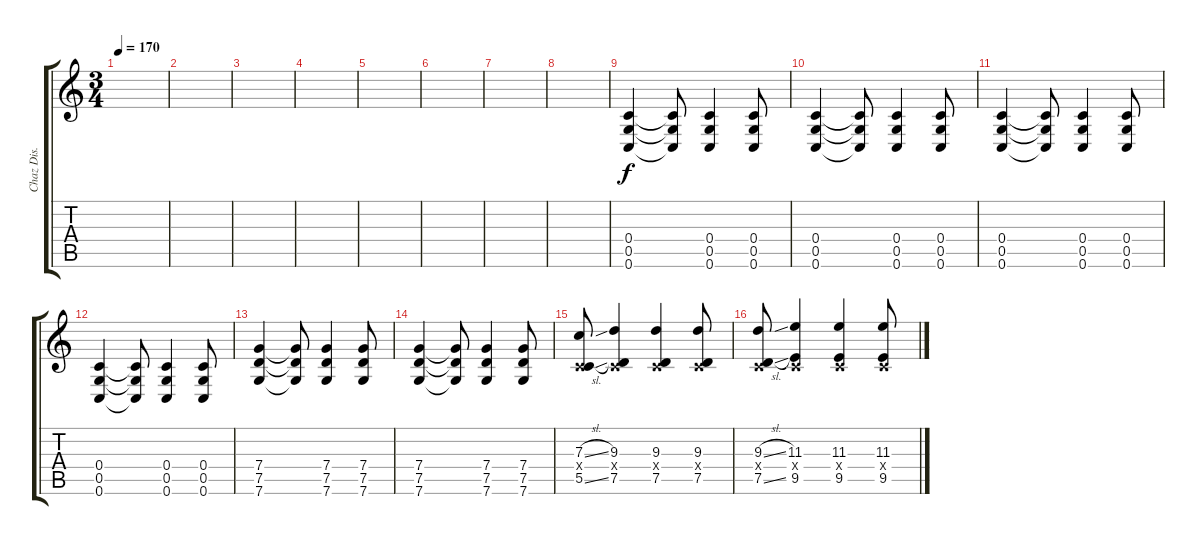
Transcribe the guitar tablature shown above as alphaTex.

\track ("Chaz Dis." "Chaz Dis.") {instrument distortionguitar}
\staff {score tabs}
\tuning (D4 A3 F3 C3 G2 C2) {hide}
\ts (3 4)
\tempo 170
\clef g2
\ks c
|
|
|
|
|
|
|
|
(0.4 0.5 0.6).4 (0.4{t} 0.5{t} 0.6{t}).8 (0.4 0.5 0.6).4 (0.4 0.5 0.6).8 |
(0.4 0.5 0.6).4 (0.4{t} 0.5{t} 0.6{t}).8 (0.4 0.5 0.6).4 (0.4 0.5 0.6).8 |
(0.4 0.5 0.6).4 (0.4{t} 0.5{t} 0.6{t}).8 (0.4 0.5 0.6).4 (0.4 0.5 0.6).8 |
(0.4 0.5 0.6).4 (0.4{t} 0.5{t} 0.6{t}).8 (0.4 0.5 0.6).4 (0.4 0.5 0.6).8 |
(7.4 7.5 7.6).4 (7.4{t} 7.5{t} 7.6{t}).8 (7.4 7.5 7.6).4 (7.4 7.5 7.6).8 |
(7.4 7.5 7.6).4 (7.4{t} 7.5{t} 7.6{t}).8 (7.4 7.5 7.6).4 (7.4 7.5 7.6).8 |
(7.3{sl} 0.4{x} 5.5{sl}).8 (9.3 0.4{x} 7.5).4 (9.3 0.4{x} 7.5).4 (9.3 0.4{x} 7.5).8 |
(9.3{sl} 0.4{x} 7.5{sl}).8 (11.3 0.4{x} 9.5).4 (11.3 0.4{x} 9.5).4 (11.3 0.4{x} 9.5).8
